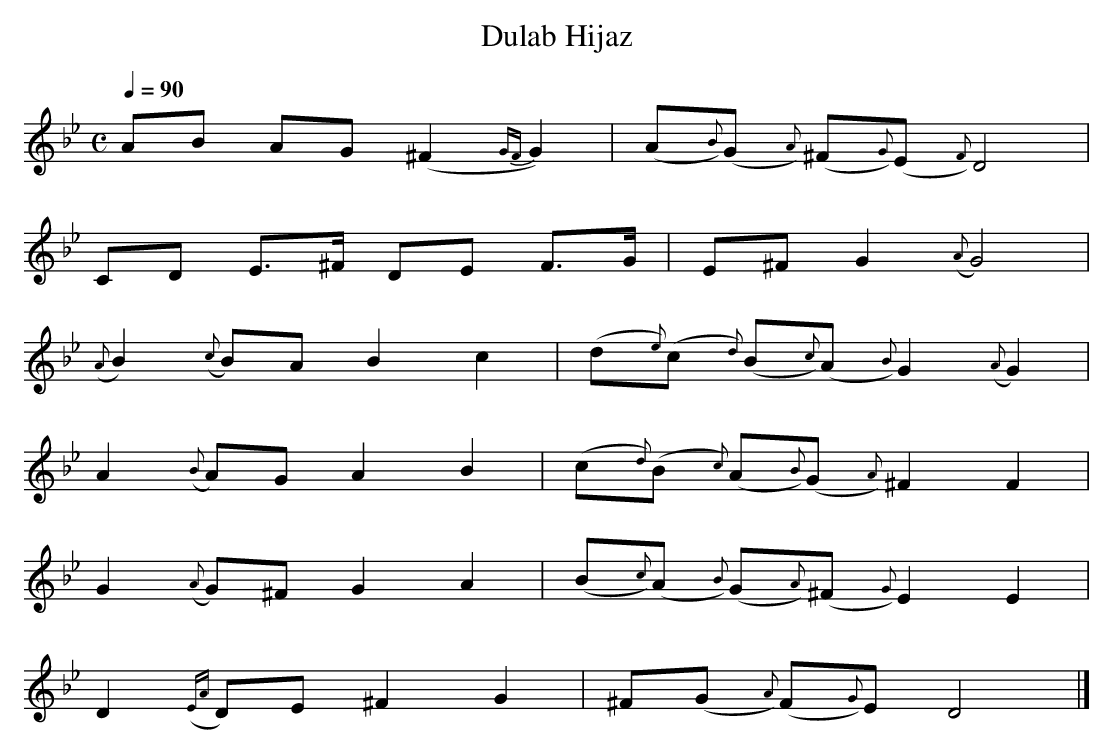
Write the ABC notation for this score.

X:1
T:Dulab Hijaz
M:C
L:1/8
Q:1/4=90
K:DPhr
   AB       AG  (^F2{GF}G2)|(A{B})(G{A}) (^F{G})`(E{F})  D4        |
   CD       E>^F  DE    F>G| E````^F       G2        ({A}G4)       |
({A}B2) ({c}B)`A  B2    c2 |(d{e})(c{d})  (B{c})`(A{B})  G2 ({A}G2)|
   A2   ({B}A)`G  A2    B2 |(c{d})(B{c})  (A{B})`(G{A}) ^F2     F2 |
   G2   ({A}G)^F  G2    A2 |(B{c})(A{B})  (G{A})(^F{G})  E2     E2 |
   D2  ({EA}D)`E ^F2    G2 |^F````(G{A})  (F{G})``E      D4       |]


When the notes of the hijaz scale on D are given the tonal centre G,
you get another common mode of Middle Eastern music, called NIHAVENT
in Turkish, NAHAWAND in Arabic.  It's the mode used for most of this
song, possibly from mediaeval Muslim Spain.  (It goes into B flat
major for a few bars in the second part).
